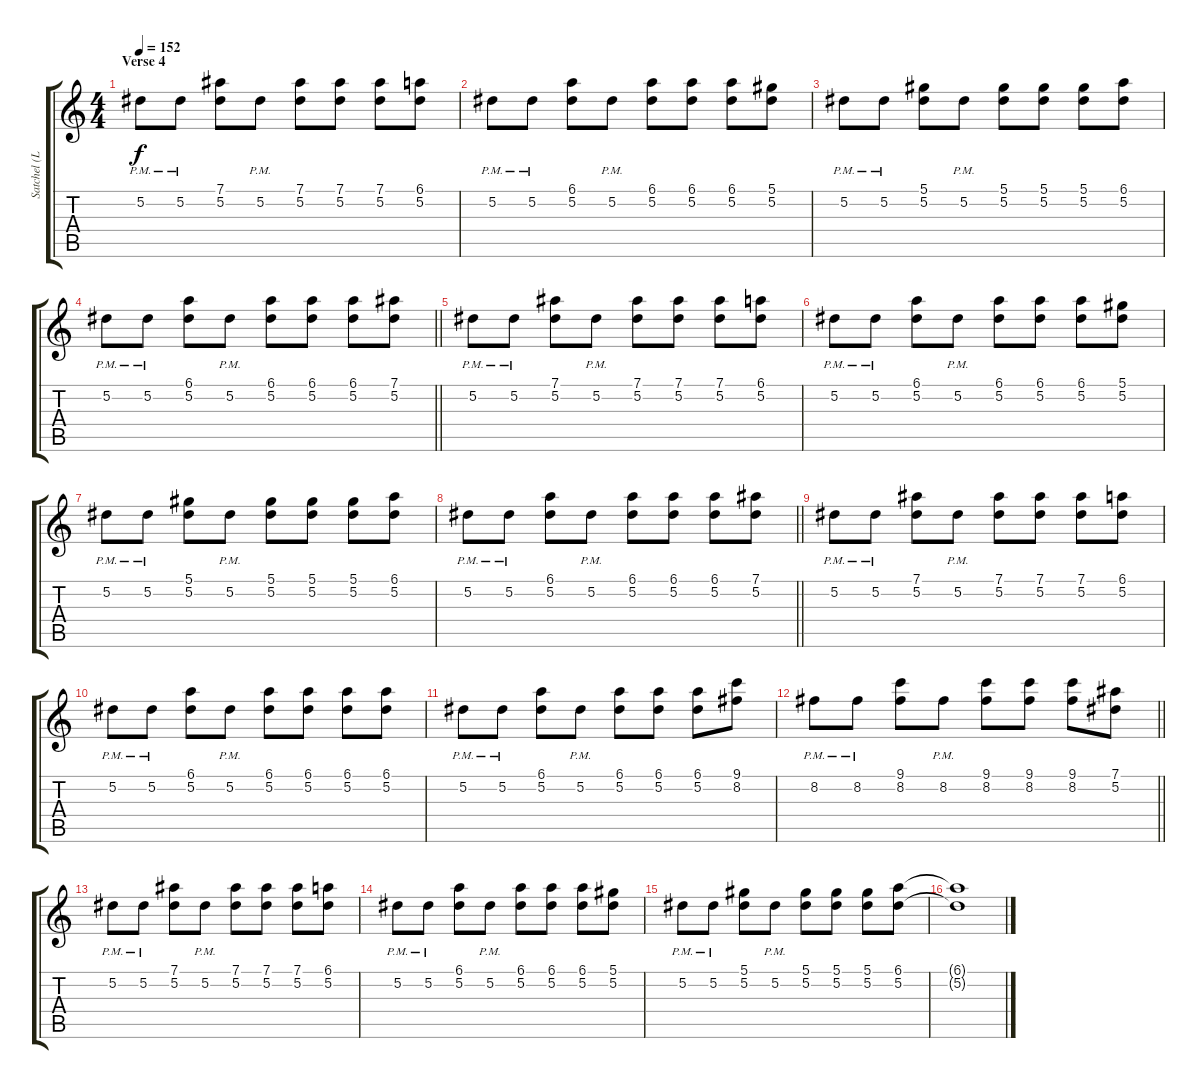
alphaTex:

\track ("Satchel (Lead 1)" "Satchel (L") {instrument distortionguitar}
\staff {score tabs}
\tuning (Eb4 Bb3 Gb3 Db3 Ab2 Eb2) {hide}
\ts (4 4)
\section ("" "Verse 4")
\tempo 152
\clef g2
\ks c
5.2{pm}.8{dy f} 5.2{pm}.8 (7.1 5.2).8 5.2{pm}.8 (7.1 5.2).8 (7.1 5.2).8 (7.1 5.2).8 (6.1 5.2).8 |
5.2{pm}.8 5.2{pm}.8 (6.1 5.2).8 5.2{pm}.8 (6.1 5.2).8 (6.1 5.2).8 (6.1 5.2).8 (5.1 5.2).8 |
5.2{pm}.8 5.2{pm}.8 (5.1 5.2).8 5.2{pm}.8 (5.1 5.2).8 (5.1 5.2).8 (5.1 5.2).8 (6.1 5.2).8 |
\barLineRight lightlight
5.2{pm}.8 5.2{pm}.8 (6.1 5.2).8 5.2{pm}.8 (6.1 5.2).8 (6.1 5.2).8 (6.1 5.2).8 (7.1 5.2).8 |
5.2{pm}.8 5.2{pm}.8 (7.1 5.2).8 5.2{pm}.8 (7.1 5.2).8 (7.1 5.2).8 (7.1 5.2).8 (6.1 5.2).8 |
5.2{pm}.8 5.2{pm}.8 (6.1 5.2).8 5.2{pm}.8 (6.1 5.2).8 (6.1 5.2).8 (6.1 5.2).8 (5.1 5.2).8 |
5.2{pm}.8 5.2{pm}.8 (5.1 5.2).8 5.2{pm}.8 (5.1 5.2).8 (5.1 5.2).8 (5.1 5.2).8 (6.1 5.2).8 |
\barLineRight lightlight
5.2{pm}.8 5.2{pm}.8 (6.1 5.2).8 5.2{pm}.8 (6.1 5.2).8 (6.1 5.2).8 (6.1 5.2).8 (7.1 5.2).8 |
\section ("" "")
5.2{pm}.8 5.2{pm}.8 (7.1 5.2).8 5.2{pm}.8 (7.1 5.2).8 (7.1 5.2).8 (7.1 5.2).8 (6.1 5.2).8 |
5.2{pm}.8 5.2{pm}.8 (6.1 5.2).8 5.2{pm}.8 (6.1 5.2).8 (6.1 5.2).8 (6.1 5.2).8 (6.1 5.2).8 |
5.2{pm}.8 5.2{pm}.8 (6.1 5.2).8 5.2{pm}.8 (6.1 5.2).8 (6.1 5.2).8 (6.1 5.2).8 (9.1 8.2).8 |
\barLineRight lightlight
8.2{pm}.8 8.2{pm}.8 (9.1 8.2).8 8.2{pm}.8 (9.1 8.2).8 (9.1 8.2).8 (9.1 8.2).8 (7.1 5.2).8 |
5.2{pm}.8 5.2{pm}.8 (7.1 5.2).8 5.2{pm}.8 (7.1 5.2).8 (7.1 5.2).8 (7.1 5.2).8 (6.1 5.2).8 |
5.2{pm}.8 5.2{pm}.8 (6.1 5.2).8 5.2{pm}.8 (6.1 5.2).8 (6.1 5.2).8 (6.1 5.2).8 (5.1 5.2).8 |
5.2{pm}.8 5.2{pm}.8 (5.1 5.2).8 5.2{pm}.8 (5.1 5.2).8 (5.1 5.2).8 (5.1 5.2).8 (6.1 5.2).8 |
(6.1{t} 5.2{t}).1
